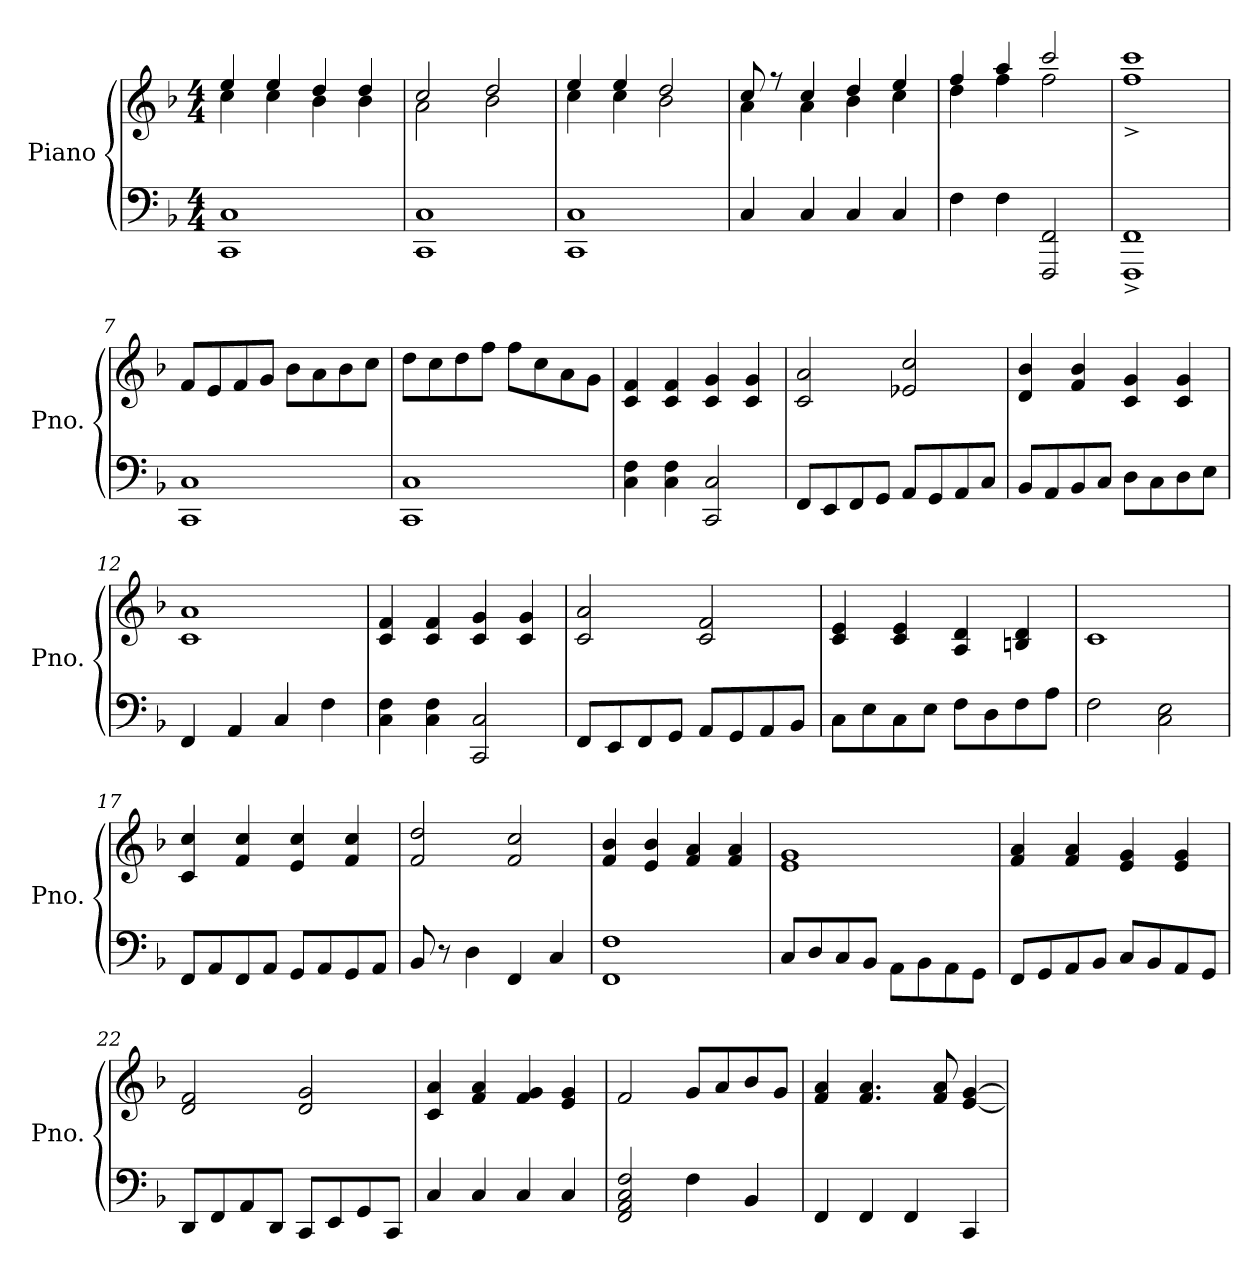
**kern	**kern
*part1	*part1
*staff2	*staff1
*I"Piano	*
*I'Pno.	*
*clefF4	*clefG2
*k[b-]	*k[b-]
*M4/4	*M4/4
=1	=1
*	*^
1CC 1C	4ee/	4cc\
.	4ee/	4cc\
.	4dd/	4b-\
.	4dd/	4b-\
=2	=2	=2
1CC 1C	2cc/	2a\
.	2dd/	2b-\
=3	=3	=3
1CC 1C	4ee/	4cc\
.	4ee/	4cc\
.	2dd/	2b-\
=4	=4	=4
4C/	8cc/	4a\
.	8r	.
4C/	4cc/	4a\
4C/	4dd/	4b-\
4C/	4ee/	4cc\
=5	=5	=5
4F\	4ff/	4dd\
4F\	4aa/	4ff\
2FFF/ 2FF/	2ccc/	2ff\
=6	=6	=6
1FFF^ 1FF^	1ccc	1ff^
*	*v	*v
!!LO:LB:g=z
=7	=7
1CC 1C	8f/L
.	8e/
.	8f/
.	8g/J
.	8b-\L
.	8a\
.	8b-\
.	8cc\J
=8	=8
1CC 1C	8dd\L
.	8cc\
.	8dd\
.	8ff\J
.	8ff\L
.	8cc\
.	8a\
.	8g\J
=9	=9
4C\ 4F\	4c/ 4f/
4C\ 4F\	4c/ 4f/
2CC/ 2C/	4c/ 4g/
.	4c/ 4g/
=10	=10
8FF/L	2c/ 2a/
8EE/	.
8FF/	.
8GG/J	.
8AA/L	2e-X/ 2cc/
8GG/	.
8AA/	.
8C/J	.
=11	=11
8BB-/L	4d/ 4b-/
8AA/	.
8BB-/	4f/ 4b-/
8C/J	.
8D\L	4c/ 4g/
8C\	.
8D\	4c/ 4g/
8E\J	.
=12	=12
4FF/	1c 1a
4AA/	.
4C/	.
4F\	.
!!LO:LB:g=z
=13	=13
4C\ 4F\	4c/ 4f/
4C\ 4F\	4c/ 4f/
2CC/ 2C/	4c/ 4g/
.	4c/ 4g/
=14	=14
8FF/L	2c/ 2a/
8EE/	.
8FF/	.
8GG/J	.
8AA/L	2c/ 2f/
8GG/	.
8AA/	.
8BB-/J	.
=15	=15
8C\L	4c/ 4e/
8E\	.
8C\	4c/ 4e/
8E\J	.
8F\L	4A/ 4d/
8D\	.
8F\	4Bn/ 4d/
8A\J	.
=16	=16
2F\	1c
2C\ 2E\	.
=17	=17
8FF/L	4c/ 4cc/
8AA/	.
8FF/	4f/ 4cc/
8AA/J	.
8GG/L	4e/ 4cc/
8AA/	.
8GG/	4f/ 4cc/
8AA/J	.
=18	=18
8BB-/	2f/ 2dd/
8r	.
4D\	.
4FF/	2f/ 2cc/
4C/	.
!!LO:LB:g=z
=19	=19
1FF 1F	4f/ 4b-/
.	4e/ 4b-/
.	4f/ 4a/
.	4f/ 4a/
=20	=20
8C/L	1e 1g
8D/	.
8C/	.
8BB-/J	.
8AA\L	.
8BB-\	.
8AA\	.
8GG\J	.
=21	=21
8FF/L	4f/ 4a/
8GG/	.
8AA/	4f/ 4a/
8BB-/J	.
8C/L	4e/ 4g/
8BB-/	.
8AA/	4e/ 4g/
8GG/J	.
=22	=22
8DD/L	2d/ 2f/
8FF/	.
8AA/	.
8DD/J	.
8CC/L	2d/ 2g/
8EE/	.
8GG/	.
8CC/J	.
=23	=23
4C/	4c/ 4a/
4C/	4f/ 4a/
4C/	4f/ 4g/
4C/	4e/ 4g/
=24	=24
2FF/ 2AA/ 2C/ 2F/	2f/
4F\	8g/L
.	8a/
4BB-/	8b-/
.	8g/J
!!LO:LB:g=z
=25	=25
4FF/	4f/ 4a/
4FF/	4.f/ 4.a/
4FF/	.
.	8f/ 8a/
4CC/	[4e/ [4g/
=	=
*-	*-
